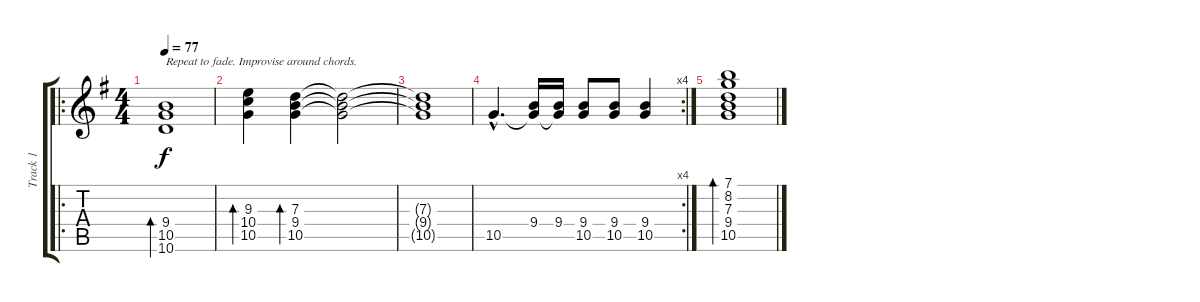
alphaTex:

\track ("Track 1" "Track 1") {instrument acousticguitarnylon}
\staff {score tabs}
\tuning (E4 B3 G3 D3 A2 E2) {hide}
\ro
\ts (4 4)
\tempo 77
\clef g2
\ks g
(9.4 10.5 10.6).1{bd 120 txt "Repeat to fade. Improvise around chords." dy f} |
(9.3 10.4 10.5).4{bd 240} (7.3 9.4 10.5).4{bd 240} (7.3{t} 9.4{t} 10.5{t}).2 |
(7.3{t} 9.4{t} 10.5{t}).1 |
\rc 4
10.5{hac}.4{d} (9.4 10.5{t}).16 (9.4 10.5{t}).16 (9.4 10.5).8 (9.4 10.5).8 (9.4 10.5).4 |
(7.1 8.2 7.3 9.4 10.5).1{bd 240}
